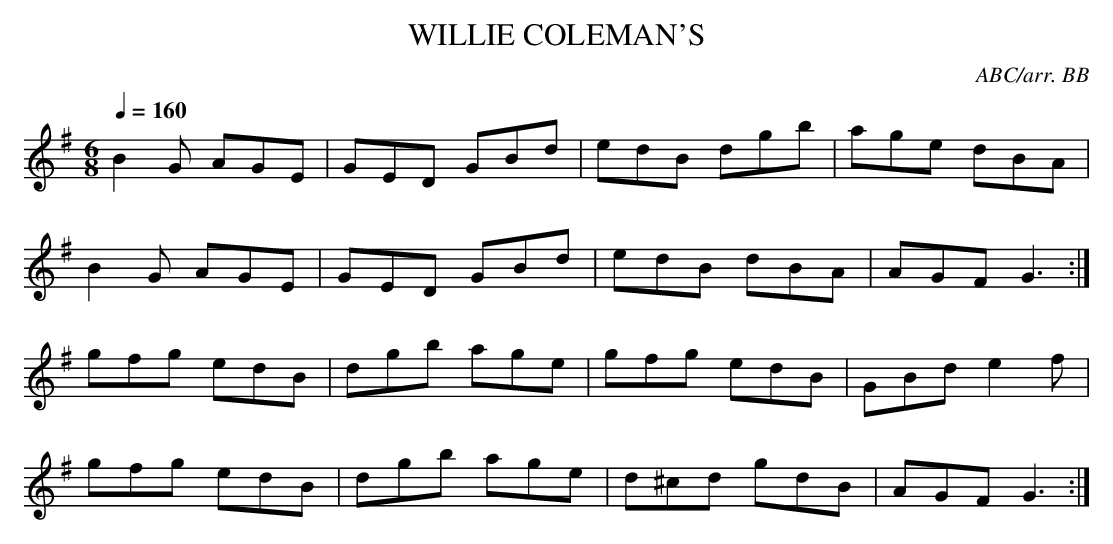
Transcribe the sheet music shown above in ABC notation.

X:1
T:WILLIE COLEMAN'S
C:ABC/arr. BB
M:6/8
L:1/8
Q:1/4=160
K:G
B2G AGE|GED GBd|edB dgb|age dBA|
B2G AGE|GED GBd|edB dBA|AGF G3 :|
gfg edB|dgb age|gfg edB|GBd e2f|
gfg edB|dgb age|d^cd gdB|AGF G3 :|
